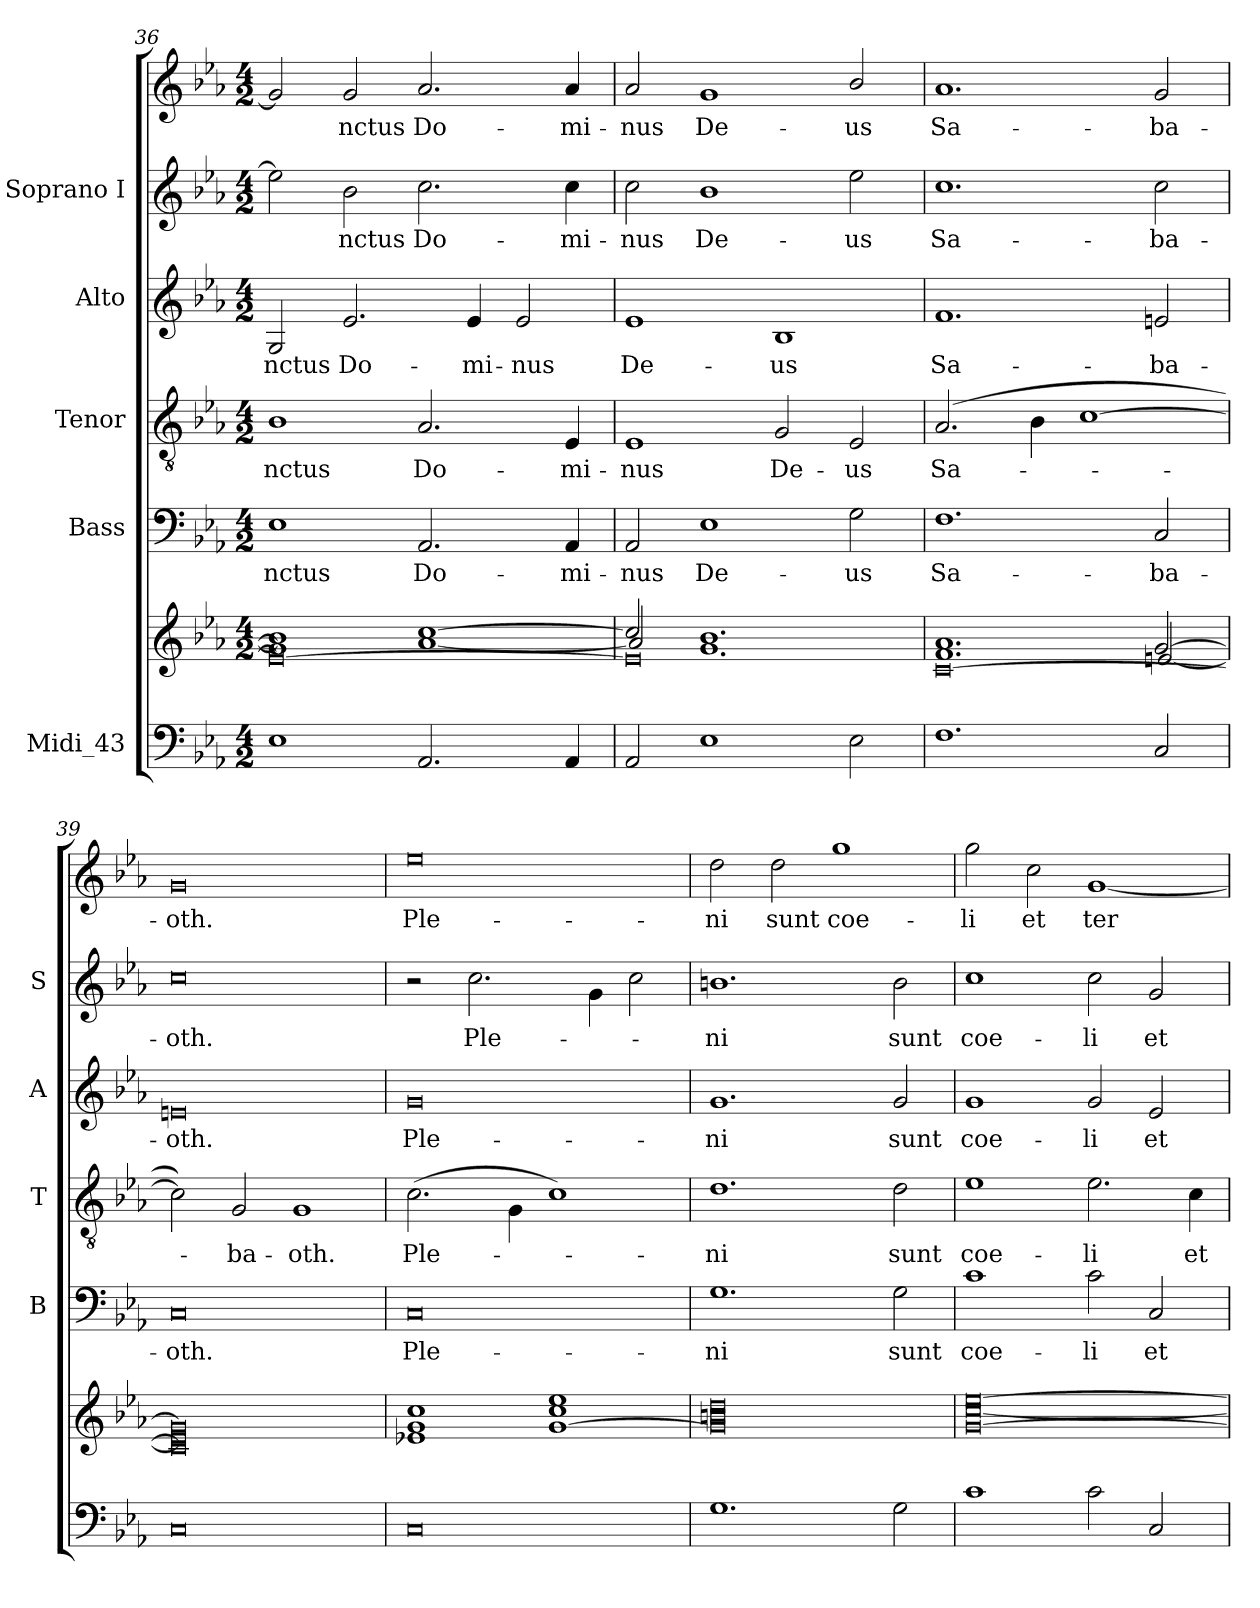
**kern	**kern	**kern	**text	**kern	**text	**kern	**text	**kern	**text	**kern	**text
*part5	*part5	*part4	*part4	*part3	*part3	*part2	*part2	*part1	*part1	*part1	*part1
*staff7	*staff6	*staff5	*staff5	*staff4	*staff4	*staff3	*staff3	*staff2	*staff2	*staff1	*staff1
*I"Midi_43	*	*I"Bass	*	*I"Tenor	*	*I"Alto	*	*I"Soprano I	*	*	*
*	*	*I'B	*	*I'T	*	*I'A	*	*I'S	*	*	*
!!LO:LB:g=z
*clefF4	*clefG2	*clefF4	*	*clefGv2	*	*clefG2	*	*clefG2	*	*clefG2	*
*k[b-e-a-]	*k[b-e-a-]	*k[b-e-a-]	*	*k[b-e-a-]	*	*k[b-e-a-]	*	*k[b-e-a-]	*	*k[b-e-a-]	*
*E-:	*E-:	*E-:	*	*E-:	*	*E-:	*	*E-:	*	*E-:	*
*M4/2	*M4/2	*M4/2	*	*M4/2	*	*M4/2	*	*M4/2	*	*M4/2	*
=36	=36	=36	=36	=36	=36	=36	=36	=36	=36	=36	=36
*	*^	*	*	*	*	*	*	*	*	*	*
*	*	*^	*	*	*	*	*	*	*	*	*	*
!	!	!	!	!	!LO:LY:b	!	!LO:LY:b	!	!LO:LY:b	!	!	!	!
1E-	1b-/]	1g\]	0e-\_	1E-	-nctus	1B-	-nctus	2G	-nctus	2ee-]	.	2g]	.
!	!	!	!	!	!	!	!	!	!LO:LY:b	!	!LO:LY:b	!	!LO:LY:b
.	.	.	.	.	.	.	.	2.e-	Do-	2b-	-nctus	2g	nctus
!	!	!	!	!	!LO:LY:b	!	!LO:LY:b	!	!	!	!LO:LY:b	!	!LO:LY:b
2.AA-	[1cc/	[1a-\	.	2.AA-	Do-	2.A-/	Do-	.	.	2.cc	Do-	2.a-/	Do-
!	!	!	!	!	!	!	!	!	!LO:LY:b	!	!	!	!
.	.	.	.	.	.	.	.	4e-	-mi-	.	.	.	.
!	!	!	!	!	!	!	!	!	!LO:LY:b	!	!	!	!
.	.	.	.	.	.	.	.	2e-	-nus	.	.	.	.
!	!	!	!	!	!LO:LY:b	!	!LO:LY:b	!	!	!	!LO:LY:b	!	!LO:LY:b
4AA-	.	.	.	4AA-	-mi-	4E-	-mi-	.	.	4cc	-mi-	4a-/	-mi-
=37	=37	=37	=37	=37	=37	=37	=37	=37	=37	=37	=37	=37	=37
!	!	!	!	!	!LO:LY:b	!	!LO:LY:b	!	!LO:LY:b	!	!LO:LY:b	!	!LO:LY:b
2AA-	2cc/]	2a-/]	0e-\]	2AA-	-nus	1E-	-nus	1e-	De-	2cc	nus	2a-/	-nus
!	!	!	!	!	!LO:LY:b	!	!	!	!	!	!LO:LY:b	!	!LO:LY:b
1E-	1.b-/	1.g\	.	1E-	De-	.	.	.	.	1b-	De-	1g	De-
!	!	!	!	!	!	!	!LO:LY:b	!	!LO:LY:b	!	!	!	!
.	.	.	.	.	.	2G	De-	1B-	-us	.	.	.	.
!	!	!	!	!	!LO:LY:b	!	!LO:LY:b	!	!	!	!LO:LY:b	!	!LO:LY:b
2E-	.	.	.	2G	-us	2E-	-us	.	.	2ee-	-us	2b-/	-us
=38	=38	=38	=38	=38	=38	=38	=38	=38	=38	=38	=38	=38	=38
!	!	!	!	!	!LO:LY:b	!	!LO:LY:b	!	!LO:LY:b	!	!LO:LY:b	!	!LO:LY:b
1.F	1.a-/	1.f\	[0c\	1.F	Sa-	(>2.A-	Sa-	1.f	Sa-	1.cc	-Sa-	1.a-	Sa-
.	.	.	.	.	.	4B-	.	.	.	.	.	.	.
.	.	.	.	.	.	[1c	.	.	.	.	.	.	.
!	!	!	!	!	!LO:LY:b	!	!	!	!LO:LY:b	!	!LO:LY:b	!	!LO:LY:b
2C	[2g/	[2en/	.	2C	-ba-	.	.	2en	-ba-	2cc	-ba-	2g	-ba-
=39	=39	=39	=39	=39	=39	=39	=39	=39	=39	=39	=39	=39	=39
!	!	!	!	!	!LO:LY:b	!	!	!	!LO:LY:b	!	!LO:LY:b	!	!LO:LY:b
0C	0g/]	0e\]	0c\]	0C	-oth.	2c])	.	0en	-oth.	0cc	oth.	0g	-oth.
!	!	!	!	!	!	!	!LO:LY:b	!	!	!	!	!	!
.	.	.	.	.	.	2G	ba-	.	.	.	.	.	.
!	!	!	!	!	!	!	!LO:LY:b	!	!	!	!	!	!
.	.	.	.	.	.	1G	-oth.	.	.	.	.	.	.
=40	=40	=40	=40	=40	=40	=40	=40	=40	=40	=40	=40	=40	=40
!	!	!	!	!	!LO:LY:b	!	!LO:LY:b	!	!LO:LY:b	!	!	!	!LO:LY:b
0C	1cc/	1g\	1e-X\	0C	Ple-	(>2.c	Ple-	0g	Ple-	2r	.	0ee-	Ple-
!	!	!	!	!	!	!	!	!	!	!	!LO:LY:b	!	!
.	.	.	.	.	.	.	.	.	.	2.cc	-Ple-	.	.
.	.	.	.	.	.	4G\	.	.	.	.	.	.	.
.	1ee-/	1cc\	[1g\	.	.	1c)	.	.	.	.	.	.	.
.	.	.	.	.	.	.	.	.	.	4g\	.	.	.
.	.	.	.	.	.	.	.	.	.	2cc	.	.	.
=41	=41	=41	=41	=41	=41	=41	=41	=41	=41	=41	=41	=41	=41
!	!	!	!	!	!LO:LY:b	!	!LO:LY:b	!	!LO:LY:b	!	!LO:LY:b	!	!LO:LY:b
1.G	0dd/	0bn\	0g\]	1.G	-ni	1.d	ni	1.g	-ni	1.bn	-ni	2dd	ni
!	!	!	!	!	!	!	!	!	!	!	!	!	!LO:LY:b
.	.	.	.	.	.	.	.	.	.	.	.	2dd	sunt
!	!	!	!	!	!	!	!	!	!	!	!	!	!LO:LY:b
.	.	.	.	.	.	.	.	.	.	.	.	1gg	coe-
!	!	!	!	!	!LO:LY:b	!	!LO:LY:b	!	!LO:LY:b	!	!LO:LY:b	!	!
2G	.	.	.	2G	sunt	2d	sunt	2g	sunt	2b	sunt	.	.
=42	=42	=42	=42	=42	=42	=42	=42	=42	=42	=42	=42	=42	=42
!	!	!	!	!	!LO:LY:b	!	!LO:LY:b	!	!LO:LY:b	!	!LO:LY:b	!	!LO:LY:b
1c	[0ee-/	[0cc\	[0g\	1c	coe-	1e-	coe-	1g	coe-	1cc	coe-	2gg	li
!	!	!	!	!	!	!	!	!	!	!	!	!	!LO:LY:b
.	.	.	.	.	.	.	.	.	.	.	.	2cc	et
!	!	!	!	!	!LO:LY:b	!	!LO:LY:b	!	!LO:LY:b	!	!LO:LY:b	!	!LO:LY:b
2c	.	.	.	2c	-li	2.e-	-li	2g	-li	2cc	-li	[1g	ter-
!	!	!	!	!	!LO:LY:b	!	!	!	!LO:LY:b	!	!LO:LY:b	!	!
2C	.	.	.	2C	et	.	.	2e-	et	2g	et	.	.
!	!	!	!	!	!	!	!LO:LY:b	!	!	!	!	!	!
.	.	.	.	.	.	4c	et	.	.	.	.	.	.
*	*v	*v	*v	*	*	*	*	*	*	*	*	*	*
=	=	=	=	=	=	=	=	=	=	=	=
*-	*-	*-	*-	*-	*-	*-	*-	*-	*-	*-	*-
